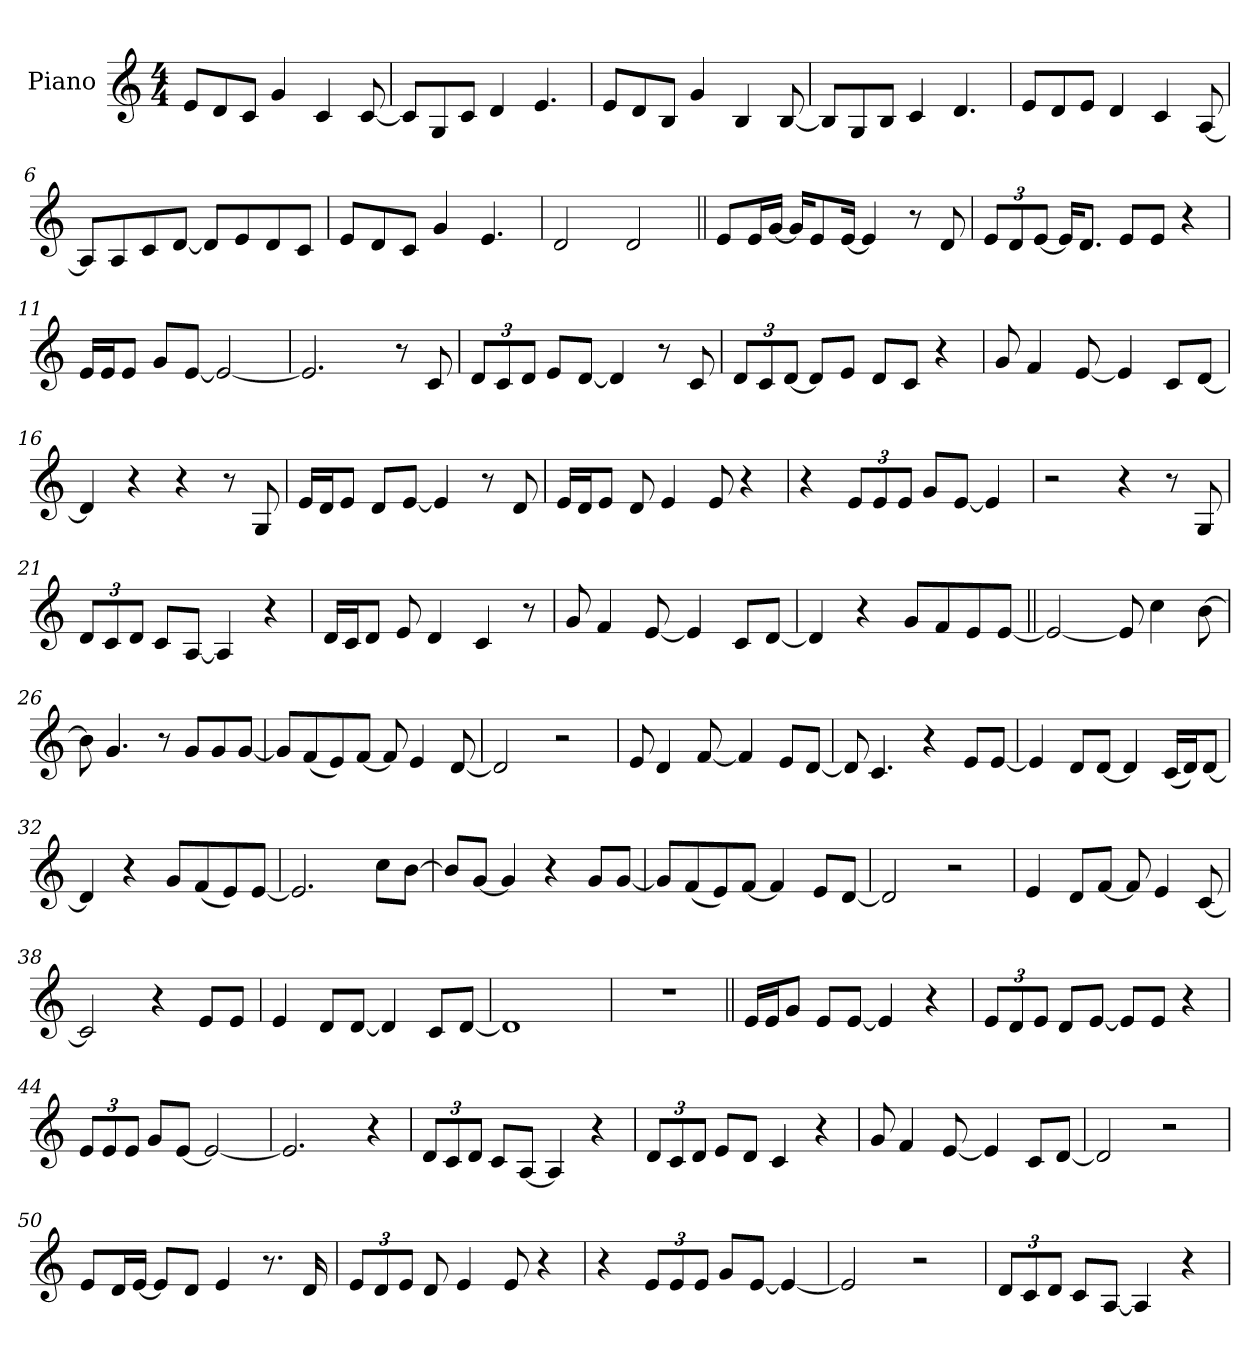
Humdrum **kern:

**kern
*part1
*staff1
*I"Piano
*I'Pno.
*clefG2
*k[]
*M4/4
*MM125
=1
8e!L
8d!
8c!J
4g!
4c!
[8c!
=2
8c!L]
8G!
8c!J
4d!
4.e!
=3
8e!L
8d!
8B!J
4g!
4B!
[8B!
=4
8B!L]
8G!
8B!J
4c!
4.d!
=5
8e!L
8d!
8e!J
4d!
4c!
[8A!
=6
8A!L]
8A!
8c!
[8d!J
8d!L]
8e!
8d!
8c!J
=7
8e!L
8d!
8c!J
4g!
4.e!
=8
2d!
2d!
=9||
8eL
16eL
[16gJJ
16gKL]
8e
[16eJk
4e]
8r
8d
=10
*Xbrackettup
12eL
12d
[12eJ
16eKL]
8.dJ
8eL
8eJ
4r
=11
16eLL
16eJ
8eJ
8gL
[8eJ
2e_
=12
2.e]
8r
8c
=13
12dL
12c
12dJ
8eL
[8dJ
4d]
8r
8c
=14
12dL
12c
[12dJ
8dL]
8eJ
8dL
8cJ
4r
=15
8g
4f
[8e
4e]
8cL
[8dJ
=16
4d]
4r
4r
8r
8G
=17
16eLL
16dJ
8eJ
8dL
[8eJ
4e]
8r
8d
=18
16eLL
16dJ
8eJ
8d
4e
8e
4r
=19
4r
12eL
12e
12eJ
8gL
[8eJ
4e]
=20
2r
4r
8r
8G
=21
12dL
12c
12dJ
8cL
[8AJ
4A]
4r
=22
16dLL
16cJ
8dJ
8e
4d
4c
8r
=23
8g
4f
[8e
4e]
8cL
[8dJ
=24
4d]
4r
8gL
8f
8e
[8eJ
=25||
2e_
8e]
4cc
[8b
=26
8b]
4.g
8r
8gL
8g
[8gJ
=27
8gL]
(<8f
8e)
[8fJ
8f]
4e
[8d
=28
2d]
2r
=29
8e
4d
[8f
4f]
8eL
[8dJ
=30
8d]
4.c
4r
8eL
[8eJ
=31
4e]
8dL
[8dJ
4d]
(<16cLL
16dJ)
[8dJ
=32
4d]
4r
8gL
(<8f
8e)
[8eJ
=33
2.e]
8ccL
[8bJ
=34
8bL]
[8gJ
4g]
4r
8gL
[8gJ
=35
8gL]
(<8f
8e)
[8fJ
4f]
8eL
[8dJ
=36
2d]
2r
=37
4e
8dL
[8fJ
8f]
4e
[8c
=38
2c]
4r
8eL
8eJ
=39
4e
8dL
[8dJ
4d]
8cL
[8dJ
=40
1d]
=41
1r
=42||
16eLL
16eJ
8gJ
8eL
[8eJ
4e]
4r
=43
12eL
12d
12eJ
8dL
[8eJ
8eL]
8eJ
4r
=44
12eL
12e
12eJ
8gL
[8eJ
2e_
=45
2.e]
4r
=46
12dL
12c
12dJ
8cL
[8AJ
4A]
4r
=47
12dL
12c
12dJ
8eL
8dJ
4c
4r
=48
8g
4f
[8e
4e]
8cL
[8dJ
=49
2d]
2r
=50
8eL
16dL
[16eJJ
8eL]
8dJ
4e
8.r
16d
=51
12eL
12d
12eJ
8d
4e
8e
4r
=52
4r
12eL
12e
12eJ
8gL
[8eJ
4e_
=53
2e]
2r
=54
12dL
12c
12dJ
8cL
[8AJ
4A]
4r
=
*-
